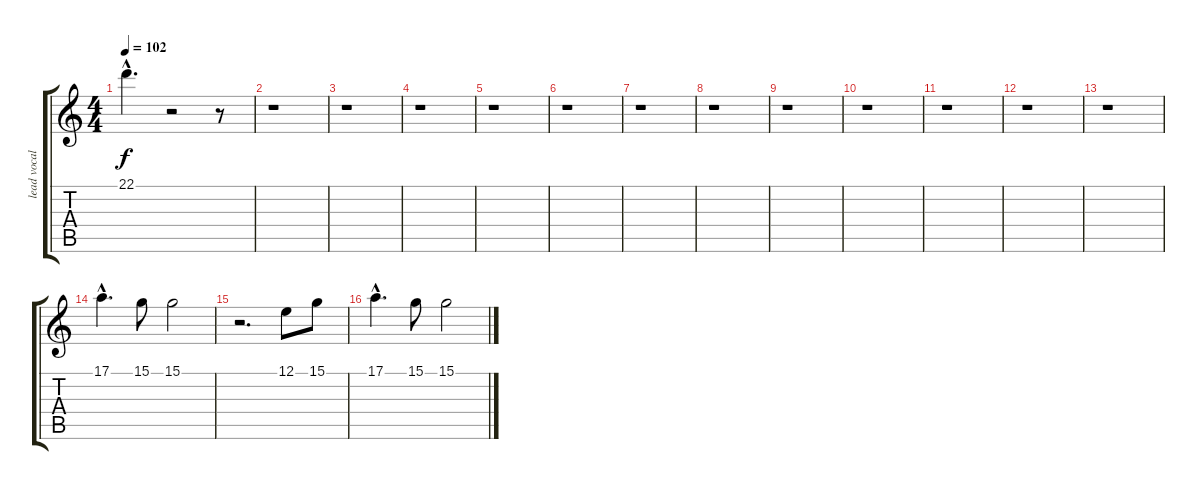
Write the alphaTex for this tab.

\track ("lead vocals" "lead vocal") {instrument oboe}
\staff {score tabs}
\tuning (E4 B3 G3 D3 A2 E2) {hide}
\ts (4 4)
\tempo 102
\clef g2
\ks c
22.1{hac}.4{d dy f} r.2 r.8 |
r.1 |
r.1 |
r.1 |
r.1 |
r.1 |
r.1 |
r.1 |
r.1 |
r.1 |
r.1 |
r.1 |
r.1 |
17.1{hac}.4{d} 15.1.8 15.1.2 |
r.2{d} 12.1.8 15.1.8 |
17.1{hac}.4{d} 15.1.8 15.1.2
